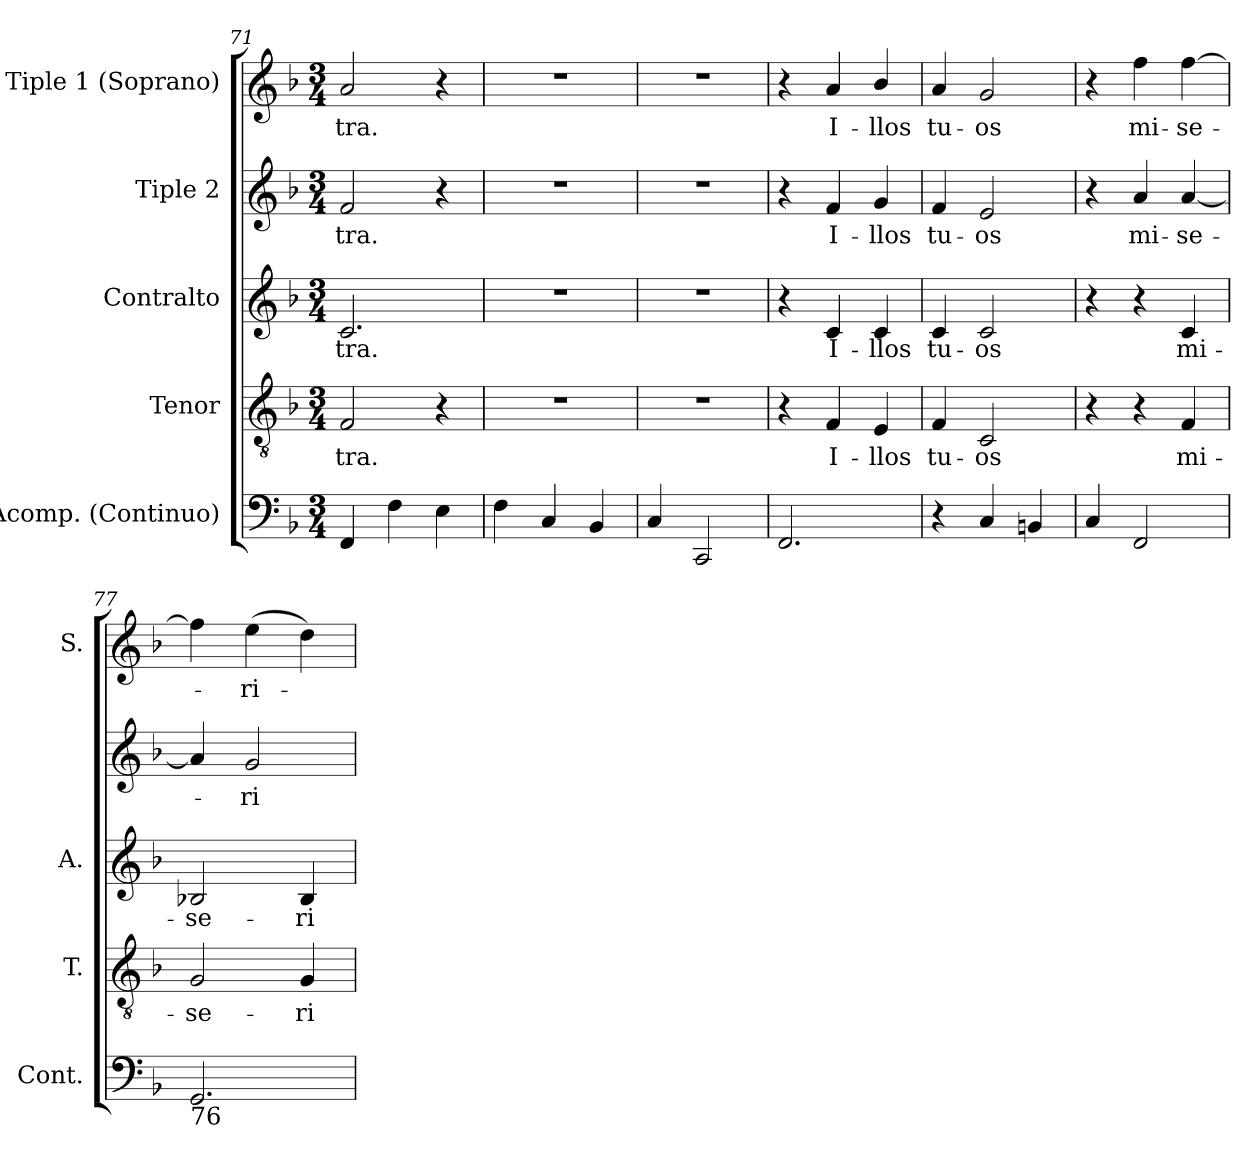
**kern	**kern	**text	**kern	**text	**kern	**text	**kern	**text
*part5	*part4	*part4	*part3	*part3	*part2	*part2	*part1	*part1
*staff5	*staff4	*staff4	*staff3	*staff3	*staff2	*staff2	*staff1	*staff1
*I"Acomp. (Continuo)	*I"Tenor	*	*I"Contralto	*	*I"Tiple 2	*	*I"Tiple 1 (Soprano)	*
*I'Cont.	*I'T.	*	*I'A.	*	*	*	*I'S.	*
*clefF4	*clefGv2	*	*clefG2	*	*clefG2	*	*clefG2	*
*	*ITrd7c12	*	*	*	*	*	*	*
*k[b-]	*k[b-]	*	*k[b-]	*	*k[b-]	*	*k[b-]	*
*F:	*F:	*	*F:	*	*F:	*	*F:	*
*M3/4	*M3/4	*	*M3/4	*	*M3/4	*	*M3/4	*
=71	=71	=71	=71	=71	=71	=71	=71	=71
!	!	!LO:LY:b:color=#000000	!	!	!	!	!	!
!	!	!	!	!LO:LY:b:color=#000000	!	!	!	!
!	!	!	!	!	!	!LO:LY:b:color=#000000	!	!
!	!	!	!	!	!	!	!	!LO:LY:b:color=#000000
4FFi/	2FFi/	-tra.	2.ci/	-tra.	2fi/	-tra.	2ai/	-tra.
4Fi\	.	.	.	.	.	.	.	.
4Ei\	4r	.	.	.	4r	.	4r	.
!!LO:PB:g=z
=72	=72	=72	=72	=72	=72	=72	=72	=72
!	!LO:N:vis=1	!	!LO:N:vis=1	!	!LO:N:vis=1	!	!LO:N:vis=1	!
4Fi\	2.r	.	2.r	.	2.r	.	2.r	.
4Ci/	.	.	.	.	.	.	.	.
4BB-i/	.	.	.	.	.	.	.	.
=73	=73	=73	=73	=73	=73	=73	=73	=73
!	!LO:N:vis=1	!	!LO:N:vis=1	!	!LO:N:vis=1	!	!LO:N:vis=1	!
4Ci/	2.r	.	2.r	.	2.r	.	2.r	.
2CCi/	.	.	.	.	.	.	.	.
=74	=74	=74	=74	=74	=74	=74	=74	=74
2.FFi/	4r	.	4r	.	4r	.	4r	.
!	!	!LO:LY:b:color=#000000	!	!	!	!	!	!
!	!	!	!	!LO:LY:b:color=#000000	!	!	!	!
!	!	!	!	!	!	!LO:LY:b:color=#000000	!	!
!	!	!	!	!	!	!	!	!LO:LY:b:color=#000000
.	4FFi/	I-	4ci/	I-	4fi/	I-	4ai/	I-
!	!	!LO:LY:b:color=#000000	!	!	!	!	!	!
!	!	!	!	!LO:LY:b:color=#000000	!	!	!	!
!	!	!	!	!	!	!LO:LY:b:color=#000000	!	!
!	!	!	!	!	!	!	!	!LO:LY:b:color=#000000
.	4EEi/	-llos	4ci/	-llos	4gi/	-llos	4b-i/	-llos
=75	=75	=75	=75	=75	=75	=75	=75	=75
!	!	!LO:LY:b:color=#000000	!	!	!	!	!	!
!	!	!	!	!LO:LY:b:color=#000000	!	!	!	!
!	!	!	!	!	!	!LO:LY:b:color=#000000	!	!
!	!	!	!	!	!	!	!	!LO:LY:b:color=#000000
4r	4FFi/	tu-	4ci/	tu-	4fi/	tu-	4ai/	tu-
!	!	!LO:LY:b:color=#000000	!	!	!	!	!	!
!	!	!	!	!LO:LY:b:color=#000000	!	!	!	!
!	!	!	!	!	!	!LO:LY:b:color=#000000	!	!
!	!	!	!	!	!	!	!	!LO:LY:b:color=#000000
4Ci/	2CCi/	-os	2ci/	-os	2ei/	-os	2gi/	-os
4BBni/	.	.	.	.	.	.	.	.
=76	=76	=76	=76	=76	=76	=76	=76	=76
4Ci/	4r	.	4r	.	4r	.	4r	.
!	!	!	!	!	!	!LO:LY:b:color=#000000	!	!
!	!	!	!	!	!	!	!	!LO:LY:b:color=#000000
2FFi/	4r	.	4r	.	4ai/	mi-	4ffi\	mi-
!	!	!LO:LY:b:color=#000000	!	!	!	!	!	!
!	!	!	!	!LO:LY:b:color=#000000	!	!	!	!
!	!	!	!	!	!	!LO:LY:b:color=#000000	!	!
!	!	!	!	!	!	!	!	!LO:LY:b:color=#000000
.	4FFi/	mi-	4ci/	mi-	[4ai/	-se-	[4ffi\	-se-
=77	=77	=77	=77	=77	=77	=77	=77	=77
!	!	!LO:LY:b:color=#000000	!	!	!	!	!	!
!LO:TX:b:t=76	!	!	!	!	!	!	!	!
!	!	!	!	!LO:LY:b:color=#000000	!	!	!	!
2.GGi/	2GGi/	-se-	2B-Xi/	-se-	4ai/]	.	4ffi\]	.
!	!	!	!	!	!	!LO:LY:b:color=#000000	!	!
!	!	!	!	!	!	!	!	!LO:LY:b:color=#000000
.	.	.	.	.	2gi/	-ri-	(4eei\	-ri-
!	!	!LO:LY:b:color=#000000	!	!	!	!	!	!
!	!	!	!	!LO:LY:b:color=#000000	!	!	!	!
.	4GGi/	-ri-	4B-i/	-ri-	.	.	4ddi\)	.
=	=	=	=	=	=	=	=	=
*-	*-	*-	*-	*-	*-	*-	*-	*-
